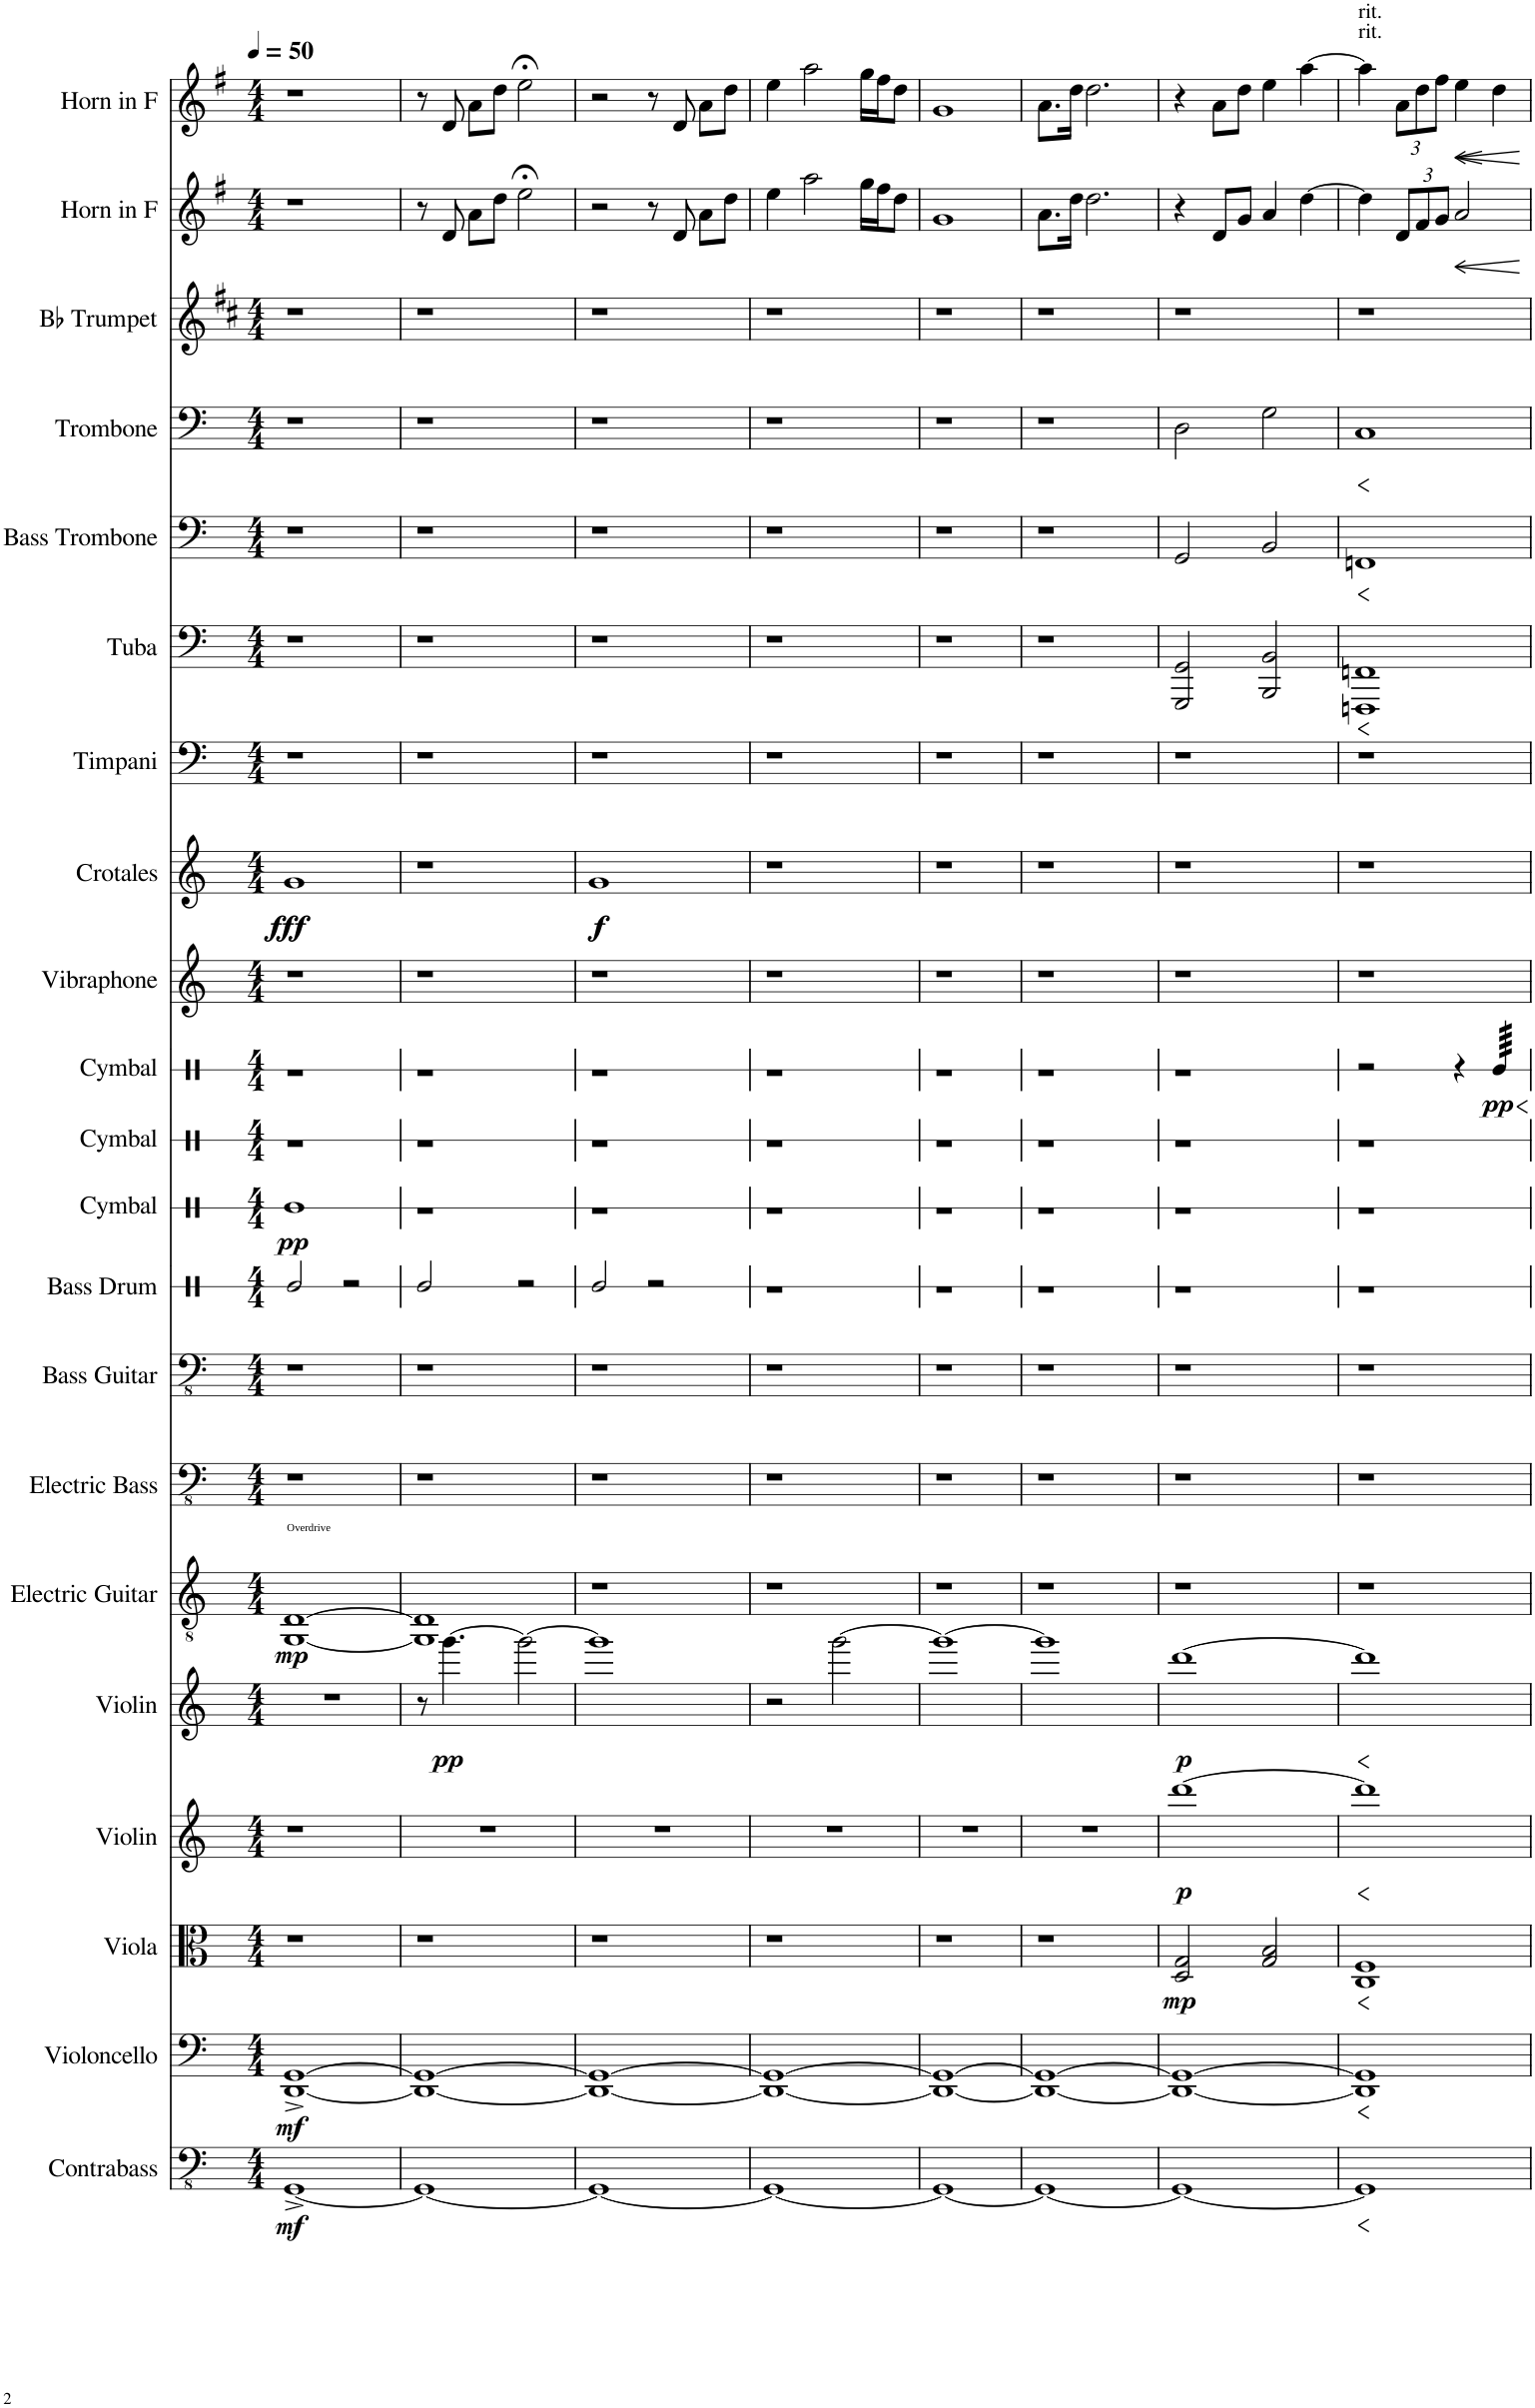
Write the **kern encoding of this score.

**kern	**dynam	**kern	**dynam	**kern	**dynam	**kern	**dynam	**kern	**dynam	**kern	**dynam	**kern	**kern	**kern	**kern	**dynam	**kern	**kern	**dynam	**kern	**kern	**dynam	**kern	**kern	**kern	**kern	**kern	**kern	**dynam	**kern	**dynam
*part21	*part21	*part20	*part20	*part19	*part19	*part18	*part18	*part17	*part17	*part16	*part16	*part15	*part14	*part13	*part12	*part12	*part11	*part10	*part10	*part9	*part8	*part8	*part7	*part6	*part5	*part4	*part3	*part2	*part2	*part1	*part1
*staff21	*staff21	*staff20	*staff20	*staff19	*staff19	*staff18	*staff18	*staff17	*staff17	*staff16	*staff16	*staff15	*staff14	*staff13	*staff12	*staff12	*staff11	*staff10	*staff10	*staff9	*staff8	*staff8	*staff7	*staff6	*staff5	*staff4	*staff3	*staff2	*staff2	*staff1	*staff1
*I"Contrabass	*	*I"Violoncello	*	*I"Viola	*	*I"Violin	*	*I"Violin	*	*I"Electric Guitar	*	*I"Electric Bass	*I"Bass Guitar	*I"Bass Drum	*I"Cymbal	*	*I"Cymbal	*I"Cymbal	*	*I"Vibraphone	*I"Crotales	*	*I"Timpani	*I"Tuba	*I"Bass Trombone	*I"Trombone	*I"Bb Trumpet	*I"Horn in F	*	*I"Horn in F	*
*I'Cb.	*	*I'Vc.	*	*I'Vla.	*	*I'Vln.	*	*I'Vln.	*	*I'El. Guit.	*	*I'El. B.	*I'B. Guit.	*I'B. Dr.	*I'Cym.	*	*I'Cym.	*I'Cym.	*	*I'Vib.	*I'Cro.	*	*I'Timp.	*I'Tba.	*I'B. Tbn.	*I'Tbn.	*I'Bb Tpt.	*	*	*	*
*	*	*	*	*	*	*	*	*	*	*	*	*	*	*stria1	*stria1	*	*stria1	*stria1	*	*	*	*	*	*	*	*	*	*	*	*	*
*clefFv4	*	*clefF4	*	*clefC3	*	*clefG2	*	*clefG2	*	*clefGv2	*	*clefFv4	*clefFv4	*clefX	*clefX	*	*clefX	*clefX	*	*clefG2	*clefG2	*	*clefF4	*clefF4	*clefF4	*clefF4	*clefG2	*clefG2	*	*clefG2	*
*Trd7c12	*	*	*	*	*	*	*	*	*	*	*	*	*	*	*	*	*	*	*	*	*Trd-14c-24	*	*	*	*	*	*Trd1c2	*Trd4c7	*	*Trd4c7	*
*k[]	*	*k[]	*	*k[]	*	*k[]	*	*k[]	*	*k[]	*	*k[]	*k[]	*k[]	*k[]	*	*k[]	*k[]	*	*k[]	*k[]	*	*k[]	*k[]	*k[]	*k[]	*k[f#c#]	*k[f#]	*	*k[f#]	*
*M4/4	*	*M4/4	*	*M4/4	*	*M4/4	*	*M4/4	*	*M4/4	*	*M4/4	*M4/4	*M4/4	*M4/4	*	*M4/4	*M4/4	*	*M4/4	*M4/4	*	*M4/4	*M4/4	*M4/4	*M4/4	*M4/4	*M4/4	*	*M4/4	*
*MM50	*	*MM50	*	*MM50	*	*MM50	*	*MM50	*	*MM50	*	*MM50	*MM50	*MM50	*MM50	*	*MM50	*MM50	*	*MM50	*MM50	*	*MM50	*MM50	*MM50	*MM50	*MM50	*MM50	*	*MM50	*
=1	=1	=1	=1	=1	=1	=1	=1	=1	=1	=1	=1	=1	=1	=1	=1	=1	=1	=1	=1	=1	=1	=1	=1	=1	=1	=1	=1	=1	=1	=1	=1
!	!	!	!	!	!	!	!	!	!	!LO:TX:a:t=Overdrive	!	!	!	!	!	!	!	!	!	!	!	!	!	!	!	!	!	!	!	!	!
!	!LO:DY:b	!	!LO:DY:b	!	!	!	!	!	!	!	!LO:DY:b	!	!	!	!	!LO:DY:b	!	!	!	!	!	!LO:DY:b	!	!	!	!	!	!	!	!	!
!	!	!	!	!	!	!	!	!	!	!	!	!	!	!	!	!	!	!	!	!	!	!LO:DY:n=1:b	!	!	!	!	!	!	!	!	!
[1GGG^	mf	[1DD^ [1GG^	mf	1r	.	1r	.	1r	.	[1GG [1D	mp	1r	1r	2Re/	1Re	pp	1r	1r	.	1r	1g	fff fff	1r	1r	1r	1r	1r	1r	.	1r	.
.	.	.	.	.	.	.	.	.	.	.	.	.	.	2r	.	.	.	.	.	.	.	.	.	.	.	.	.	.	.	.	.
=2	=2	=2	=2	=2	=2	=2	=2	=2	=2	=2	=2	=2	=2	=2	=2	=2	=2	=2	=2	=2	=2	=2	=2	=2	=2	=2	=2	=2	=2	=2	=2
1GGG_	.	1DD_ 1GG_	.	1r	.	1r	.	8r	.	1GG] 1D]	.	1r	1r	2Re/	1r	.	1r	1r	.	1r	1r	.	1r	1r	1r	1r	1r	8r	.	8r	.
!	!	!	!	!	!	!	!	!	!LO:DY:b	!	!	!	!	!	!	!	!	!	!	!	!	!	!	!	!	!	!	!	!	!	!
.	.	.	.	.	.	.	.	[4.ggg\	pp	.	.	.	.	.	.	.	.	.	.	.	.	.	.	.	.	.	.	8d/	.	8d/	.
.	.	.	.	.	.	.	.	.	.	.	.	.	.	.	.	.	.	.	.	.	.	.	.	.	.	.	.	8a\L	.	8a\L	.
.	.	.	.	.	.	.	.	.	.	.	.	.	.	.	.	.	.	.	.	.	.	.	.	.	.	.	.	8dd\J	.	8dd\J	.
.	.	.	.	.	.	.	.	2ggg\_	.	.	.	.	.	2r	.	.	.	.	.	.	.	.	.	.	.	.	.	2ee;<\	.	2ee;<\	.
=3	=3	=3	=3	=3	=3	=3	=3	=3	=3	=3	=3	=3	=3	=3	=3	=3	=3	=3	=3	=3	=3	=3	=3	=3	=3	=3	=3	=3	=3	=3	=3
!	!	!	!	!	!	!	!	!	!	!	!	!	!	!	!	!	!	!	!	!	!	!LO:DY:b	!	!	!	!	!	!	!	!	!
!	!	!	!	!	!	!	!	!	!	!	!	!	!	!	!	!	!	!	!	!	!	!LO:DY:n=1:b	!	!	!	!	!	!	!	!	!
1GGG_	.	1DD_ 1GG_	.	1r	.	1r	.	1ggg]	.	1r	.	1r	1r	2Re/	1r	.	1r	1r	.	1r	1g	f f	1r	1r	1r	1r	1r	2r	.	2r	.
.	.	.	.	.	.	.	.	.	.	.	.	.	.	2r	.	.	.	.	.	.	.	.	.	.	.	.	.	8r	.	8r	.
.	.	.	.	.	.	.	.	.	.	.	.	.	.	.	.	.	.	.	.	.	.	.	.	.	.	.	.	8d/	.	8d/	.
.	.	.	.	.	.	.	.	.	.	.	.	.	.	.	.	.	.	.	.	.	.	.	.	.	.	.	.	8a\L	.	8a\L	.
.	.	.	.	.	.	.	.	.	.	.	.	.	.	.	.	.	.	.	.	.	.	.	.	.	.	.	.	8dd\J	.	8dd\J	.
=4	=4	=4	=4	=4	=4	=4	=4	=4	=4	=4	=4	=4	=4	=4	=4	=4	=4	=4	=4	=4	=4	=4	=4	=4	=4	=4	=4	=4	=4	=4	=4
1GGG_	.	1DD_ 1GG_	.	1r	.	1r	.	2r	.	1r	.	1r	1r	1r	1r	.	1r	1r	.	1r	1r	.	1r	1r	1r	1r	1r	4ee\	.	4ee\	.
.	.	.	.	.	.	.	.	.	.	.	.	.	.	.	.	.	.	.	.	.	.	.	.	.	.	.	.	2aa\	.	2aa\	.
.	.	.	.	.	.	.	.	[2ggg\	.	.	.	.	.	.	.	.	.	.	.	.	.	.	.	.	.	.	.	.	.	.	.
.	.	.	.	.	.	.	.	.	.	.	.	.	.	.	.	.	.	.	.	.	.	.	.	.	.	.	.	16gg\LL	.	16gg\LL	.
.	.	.	.	.	.	.	.	.	.	.	.	.	.	.	.	.	.	.	.	.	.	.	.	.	.	.	.	16ff#\J	.	16ff#\J	.
.	.	.	.	.	.	.	.	.	.	.	.	.	.	.	.	.	.	.	.	.	.	.	.	.	.	.	.	8dd\J	.	8dd\J	.
=5	=5	=5	=5	=5	=5	=5	=5	=5	=5	=5	=5	=5	=5	=5	=5	=5	=5	=5	=5	=5	=5	=5	=5	=5	=5	=5	=5	=5	=5	=5	=5
1GGG_	.	1DD_ 1GG_	.	1r	.	1r	.	1ggg_	.	1r	.	1r	1r	1r	1r	.	1r	1r	.	1r	1r	.	1r	1r	1r	1r	1r	1g	.	1g	.
=6	=6	=6	=6	=6	=6	=6	=6	=6	=6	=6	=6	=6	=6	=6	=6	=6	=6	=6	=6	=6	=6	=6	=6	=6	=6	=6	=6	=6	=6	=6	=6
1GGG_	.	1DD_ 1GG_	.	1r	.	1r	.	1ggg]	.	1r	.	1r	1r	1r	1r	.	1r	1r	.	1r	1r	.	1r	1r	1r	1r	1r	8.a\L	.	8.a\L	.
.	.	.	.	.	.	.	.	.	.	.	.	.	.	.	.	.	.	.	.	.	.	.	.	.	.	.	.	16dd\Jk	.	16dd\Jk	.
.	.	.	.	.	.	.	.	.	.	.	.	.	.	.	.	.	.	.	.	.	.	.	.	.	.	.	.	2.dd\	.	2.dd\	.
=7	=7	=7	=7	=7	=7	=7	=7	=7	=7	=7	=7	=7	=7	=7	=7	=7	=7	=7	=7	=7	=7	=7	=7	=7	=7	=7	=7	=7	=7	=7	=7
!	!	!	!	!	!LO:DY:b	!	!LO:DY:b	!	!LO:DY:b	!	!	!	!	!	!	!	!	!	!	!	!	!	!	!	!	!	!	!	!	!	!
1GGG_	.	1DD_ 1GG_	.	2D/ 2G/	mp	[1ddd	p	[1ddd	p	1r	.	1r	1r	1r	1r	.	1r	1r	.	1r	1r	.	1r	2GGG/ 2GG/	2GG/	2D\	1r	4r	.	4r	.
.	.	.	.	.	.	.	.	.	.	.	.	.	.	.	.	.	.	.	.	.	.	.	.	.	.	.	.	8d/L	.	8a\L	.
.	.	.	.	.	.	.	.	.	.	.	.	.	.	.	.	.	.	.	.	.	.	.	.	.	.	.	.	8g/J	.	8dd\J	.
.	.	.	.	2G/ 2B/	.	.	.	.	.	.	.	.	.	.	.	.	.	.	.	.	.	.	.	2BBB/ 2BB/	2BB/	2G\	.	4a/	.	4ee\	.
.	.	.	.	.	.	.	.	.	.	.	.	.	.	.	.	.	.	.	.	.	.	.	.	.	.	.	.	[4dd\	.	[4aa\	.
=8	=8	=8	=8	=8	=8	=8	=8	=8	=8	=8	=8	=8	=8	=8	=8	=8	=8	=8	=8	=8	=8	=8	=8	=8	=8	=8	=8	=8	=8	=8	=8
!	!	!	!	!	!	!	!	!	!	!	!	!	!	!	!	!	!	!	!	!	!	!	!	!	!	!	!	!	!	!LO:TX:a:t=rit.	!
!	!	!	!	!	!	!	!	!	!	!	!	!	!	!	!	!	!	!	!	!	!	!	!	!	!	!	!	!	!	!LO:TX:a:t=rit.	!
1GGG]	.	1DD] 1GG]	.	1C 1F	.	1ddd]	.	1ddd]	.	1r	.	1r	1r	1r	1r	.	1r	2r	.	1r	1r	.	1r	1FFFn 1FFn	1FFn	1C	1r	4dd\]	.	4aa\]	.
*	*	*	*	*	*	*	*	*	*	*	*	*	*	*	*	*	*	*	*	*	*	*	*	*	*	*	*	*Xbrackettup	*	*Xbrackettup	*
.	.	.	.	.	.	.	.	.	.	.	.	.	.	.	.	.	.	.	.	.	.	.	.	.	.	.	.	12d/L	.	12a\L	.
.	.	.	.	.	.	.	.	.	.	.	.	.	.	.	.	.	.	.	.	.	.	.	.	.	.	.	.	12f#/	.	12dd\	.
.	.	.	.	.	.	.	.	.	.	.	.	.	.	.	.	.	.	.	.	.	.	.	.	.	.	.	.	12g/J	.	12ff#\J	.
!	!	!	!	!	!	!	!	!	!	!	!	!	!	!	!	!	!	!	!	!	!	!	!	!	!	!	!	!	!LO:HP:b	!	!LO:HP:b
!	!	!	!	!	!	!	!	!	!	!	!	!	!	!	!	!	!	!	!	!	!	!	!	!	!	!	!	!	!	!	!LO:HP:n=1:b
.	.	.	.	.	.	.	.	.	.	.	.	.	.	.	.	.	.	4r	.	.	.	.	.	.	.	.	.	2a/	<	4ee\	< <
!	!	!	!	!	!	!	!	!	!	!	!	!	!	!	!	!	!	!	!LO:DY:b	!	!	!	!	!	!	!	!	!	!	!	!
*	*	*	*	*	*	*	*	*	*	*	*	*	*	*	*	*	*	*tremolo	*	*	*	*	*	*	*	*	*	*	*	*	*
.	.	.	.	.	.	.	.	.	.	.	.	.	.	.	.	.	.	64Re/LLLL	pp	.	.	.	.	.	.	.	.	.	.	4dd\	.
.	.	.	.	.	.	.	.	.	.	.	.	.	.	.	.	.	.	64Re/	.	.	.	.	.	.	.	.	.	.	.	.	.
.	.	.	.	.	.	.	.	.	.	.	.	.	.	.	.	.	.	64Re/	.	.	.	.	.	.	.	.	.	.	.	.	.
.	.	.	.	.	.	.	.	.	.	.	.	.	.	.	.	.	.	64Re/	.	.	.	.	.	.	.	.	.	.	.	.	.
.	.	.	.	.	.	.	.	.	.	.	.	.	.	.	.	.	.	64Re/	.	.	.	.	.	.	.	.	.	.	.	.	.
.	.	.	.	.	.	.	.	.	.	.	.	.	.	.	.	.	.	64Re/	.	.	.	.	.	.	.	.	.	.	.	.	.
.	.	.	.	.	.	.	.	.	.	.	.	.	.	.	.	.	.	64Re/	.	.	.	.	.	.	.	.	.	.	.	.	.
.	.	.	.	.	.	.	.	.	.	.	.	.	.	.	.	.	.	64Re/	.	.	.	.	.	.	.	.	.	.	.	.	.
.	.	.	.	.	.	.	.	.	.	.	.	.	.	.	.	.	.	64Re/	.	.	.	.	.	.	.	.	.	.	.	.	.
.	.	.	.	.	.	.	.	.	.	.	.	.	.	.	.	.	.	64Re/	.	.	.	.	.	.	.	.	.	.	.	.	.
.	.	.	.	.	.	.	.	.	.	.	.	.	.	.	.	.	.	64Re/	.	.	.	.	.	.	.	.	.	.	.	.	.
.	.	.	.	.	.	.	.	.	.	.	.	.	.	.	.	.	.	64Re/	.	.	.	.	.	.	.	.	.	.	.	.	.
.	.	.	.	.	.	.	.	.	.	.	.	.	.	.	.	.	.	64Re/	.	.	.	.	.	.	.	.	.	.	.	.	.
.	.	.	.	.	.	.	.	.	.	.	.	.	.	.	.	.	.	64Re/	.	.	.	.	.	.	.	.	.	.	.	.	.
.	.	.	.	.	.	.	.	.	.	.	.	.	.	.	.	.	.	64Re/	.	.	.	.	.	.	.	.	.	.	.	.	.
.	.	.	.	.	.	.	.	.	.	.	.	.	.	.	.	.	.	64Re/JJJJ	.	.	.	.	.	.	.	.	.	.	.	.	.
*	*	*	*	*	*	*	*	*	*	*	*	*	*	*	*	*	*	*Xtremolo	*	*	*	*	*	*	*	*	*	*	*	*	*
.	.	.	.	.	.	.	.	.	.	.	.	.	.	.	.	.	.	.	.	.	.	.	.	.	.	.	.	.	[	.	[ [
=	=	=	=	=	=	=	=	=	=	=	=	=	=	=	=	=	=	=	=	=	=	=	=	=	=	=	=	=	=	=	=
*-	*-	*-	*-	*-	*-	*-	*-	*-	*-	*-	*-	*-	*-	*-	*-	*-	*-	*-	*-	*-	*-	*-	*-	*-	*-	*-	*-	*-	*-	*-	*-
